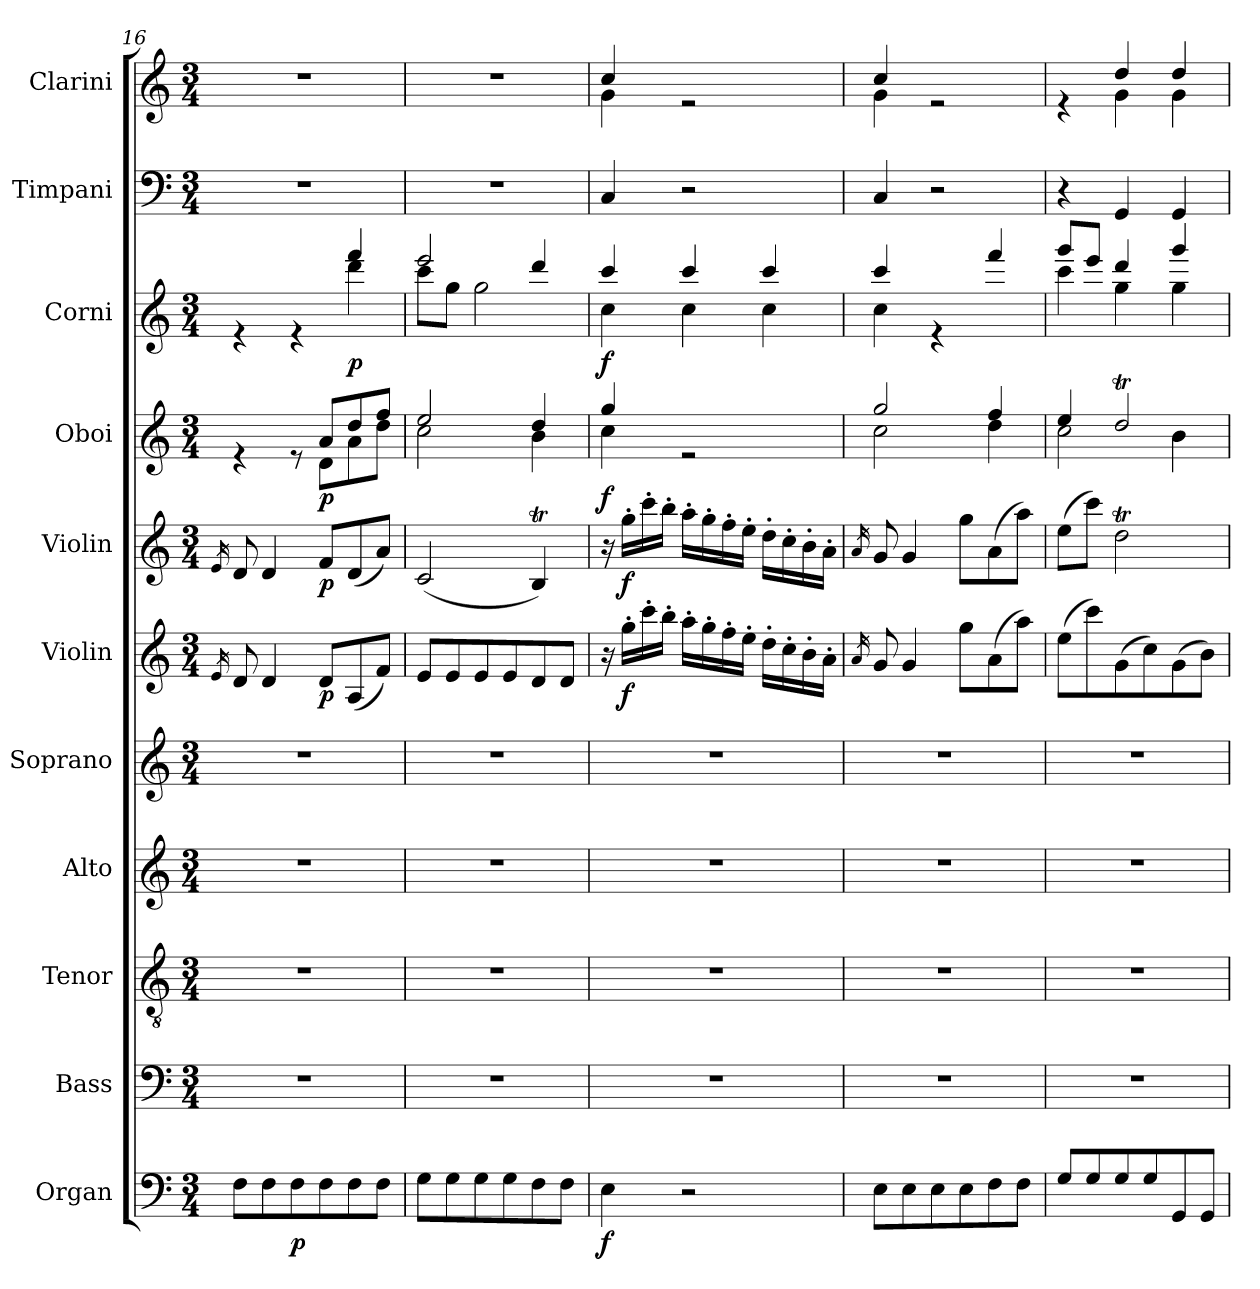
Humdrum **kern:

**kern	**dynam	**kern	**kern	**kern	**kern	**kern	**dynam	**kern	**dynam	**kern	**dynam	**kern	**dynam	**kern	**kern
*part11	*part11	*part10	*part9	*part8	*part7	*part6	*part6	*part5	*part5	*part4	*part4	*part3	*part3	*part2	*part1
*staff11	*staff11	*staff10	*staff9	*staff8	*staff7	*staff6	*staff6	*staff5	*staff5	*staff4	*staff4	*staff3	*staff3	*staff2	*staff1
*I"Organ	*	*I"Bass	*I"Tenor	*I"Alto	*I"Soprano	*I"Violin	*	*I"Violin	*	*I"Oboi	*	*I"Corni	*	*I"Timpani	*I"Clarini
*	*	*	*	*I'A	*	*I'Vln	*	*I'Vln	*	*I'O	*	*	*	*I'P	*I'C
!!LO:PB:g=z
*clefF4	*	*clefF4	*clefGv2	*clefG2	*clefG2	*clefG2	*	*clefG2	*	*clefG2	*	*clefG2	*	*clefF4	*clefG2
*	*	*	*	*	*	*	*	*	*	*	*	*ITrd7c12	*	*	*
*k[]	*	*k[]	*k[]	*k[]	*k[]	*k[]	*	*k[]	*	*k[]	*	*k[]	*	*k[]	*k[]
*M3/4	*	*M3/4	*M3/4	*M3/4	*M3/4	*M3/4	*	*M3/4	*	*M3/4	*	*M3/4	*	*M3/4	*M3/4
=16	=16	=16	=16	=16	=16	=16	=16	=16	=16	=16	=16	=16	=16	=16	=16
.	.	.	.	.	.	16qe/	.	16qe/	.	.	.	.	.	.	.
*	*	*	*	*	*	*	*	*	*	*^	*	*^	*	*	*
8F\L	.	2.r	2.r	2.r	2.r	8d/	.	8d/	.	4re	4.ryy	.	4re	2ryy	.	2.r	2.r
8F\	.	.	.	.	.	4d/	.	4d/	.	.	.	.	.	.	.	.	.
!	!LO:DY:b	!	!	!	!	!	!	!	!	!	!	!	!	!	!	!	!
8F\	p	.	.	.	.	.	.	.	.	8re	.	.	4re	.	.	.	.
!	!	!	!	!	!	!	!LO:DY:b	!	!LO:DY:b	!	!	!LO:DY:b	!	!	!	!	!
8F\	.	.	.	.	.	8d/L	p	8f/L	p	8a/L	8d\L	p	.	.	.	.	.
!	!	!	!	!	!	!	!	!	!	!	!	!	!	!	!LO:DY:b	!	!
8F\	.	.	.	.	.	(8A/	.	(8d/	.	8dd/	8a\	.	4ff/	4dd\	p	.	.
8F\J	.	.	.	.	.	8f/J)	.	8a/J)	.	8ff/J	8dd\J	.	.	.	.	.	.
=17	=17	=17	=17	=17	=17	=17	=17	=17	=17	=17	=17	=17	=17	=17	=17	=17	=17
8G\L	.	2.r	2.r	2.r	2.r	8e/L	.	(2c/	.	2ee/	2cc\	.	2ee/	8cc\L	.	2.r	2.r
8G\	.	.	.	.	.	8e/	.	.	.	.	.	.	.	8g\J	.	.	.
8G\	.	.	.	.	.	8e/	.	.	.	.	.	.	.	2g\	.	.	.
8G\	.	.	.	.	.	8e/	.	.	.	.	.	.	.	.	.	.	.
8F\	.	.	.	.	.	8d/	.	4Bt/)	.	4dd/	4b\	.	4dd/	.	.	.	.
8F\J	.	.	.	.	.	8d/J	.	.	.	.	.	.	.	.	.	.	.
=18	=18	=18	=18	=18	=18	=18	=18	=18	=18	=18	=18	=18	=18	=18	=18	=18	=18
*	*	*	*	*	*	*	*	*	*	*	*	*	*	*	*	*	*^
!	!LO:DY:b	!	!	!	!	!	!	!	!	!	!	!LO:DY:b	!	!	!LO:DY:b	!	!	!
4E\	f	2.r	2.r	2.r	2.r	16r	.	16r	.	4gg/	4cc\	f	4cc/	4c\	f	4C/	4cc/	4g\
!	!	!	!	!	!	!	!LO:DY:b	!	!LO:DY:b	!	!	!	!	!	!	!	!	!
.	.	.	.	.	.	16gg'\LL	f	16gg'\LL	f	.	.	.	.	.	.	.	.	.
.	.	.	.	.	.	16ccc'\	.	16ccc'\	.	.	.	.	.	.	.	.	.	.
.	.	.	.	.	.	16bb'\JJ	.	16bb'\JJ	.	.	.	.	.	.	.	.	.	.
2r	.	.	.	.	.	16aa'\LL	.	16aa'\LL	.	2re	2ryy	.	4cc/	4c\	.	2r	2re	2ryy
.	.	.	.	.	.	16gg'\	.	16gg'\	.	.	.	.	.	.	.	.	.	.
.	.	.	.	.	.	16ff'\	.	16ff'\	.	.	.	.	.	.	.	.	.	.
.	.	.	.	.	.	16ee'\JJ	.	16ee'\JJ	.	.	.	.	.	.	.	.	.	.
.	.	.	.	.	.	16dd'\LL	.	16dd'\LL	.	.	.	.	4cc/	4c\	.	.	.	.
.	.	.	.	.	.	16cc'\	.	16cc'\	.	.	.	.	.	.	.	.	.	.
.	.	.	.	.	.	16b'\	.	16b'\	.	.	.	.	.	.	.	.	.	.
.	.	.	.	.	.	16a'\JJ	.	16a'\JJ	.	.	.	.	.	.	.	.	.	.
=19	=19	=19	=19	=19	=19	=19	=19	=19	=19	=19	=19	=19	=19	=19	=19	=19	=19	=19
.	.	.	.	.	.	16qa/	.	16qa/	.	.	.	.	.	.	.	.	.	.
8E\L	.	2.r	2.r	2.r	2.r	8g/	.	8g/	.	2gg/	2cc\	.	4cc/	4c\	.	4C/	4cc/	4g\
8E\	.	.	.	.	.	4g/	.	4g/	.	.	.	.	.	.	.	.	.	.
8E\	.	.	.	.	.	.	.	.	.	.	.	.	4re	2ryy	.	2r	2re	2ryy
8E\	.	.	.	.	.	8gg\L	.	8gg\L	.	.	.	.	.	.	.	.	.	.
8F\	.	.	.	.	.	(8a\	.	(8a\	.	4ff/	4dd\	.	4ff/	.	.	.	.	.
8F\J	.	.	.	.	.	8aa\J)	.	8aa\J)	.	.	.	.	.	.	.	.	.	.
=20	=20	=20	=20	=20	=20	=20	=20	=20	=20	=20	=20	=20	=20	=20	=20	=20	=20	=20
8G/L	.	2.r	2.r	2.r	2.r	(8ee\L	.	(8ee\L	.	4ee/	2cc\	.	8gg/L	4cc\	.	4r	4re	4ryy
8G/	.	.	.	.	.	8ccc\)	.	8ccc\J)	.	.	.	.	8ee/J	.	.	.	.	.
8G/	.	.	.	.	.	(8g\	.	2ddT\	.	2ddT/	.	.	4dd/	4g\	.	4GG/	4dd/	4g\
8G/	.	.	.	.	.	8cc\)	.	.	.	.	.	.	.	.	.	.	.	.
8GG/	.	.	.	.	.	(8g\	.	.	.	.	4b\	.	4gg/	4g\	.	4GG/	4dd/	4g\
8GG/J	.	.	.	.	.	8b\J)	.	.	.	.	.	.	.	.	.	.	.	.
*	*	*	*	*	*	*	*	*	*	*v	*v	*	*	*	*	*	*v	*v
*	*	*	*	*	*	*	*	*	*	*	*	*v	*v	*	*	*
=	=	=	=	=	=	=	=	=	=	=	=	=	=	=	=
*-	*-	*-	*-	*-	*-	*-	*-	*-	*-	*-	*-	*-	*-	*-	*-
